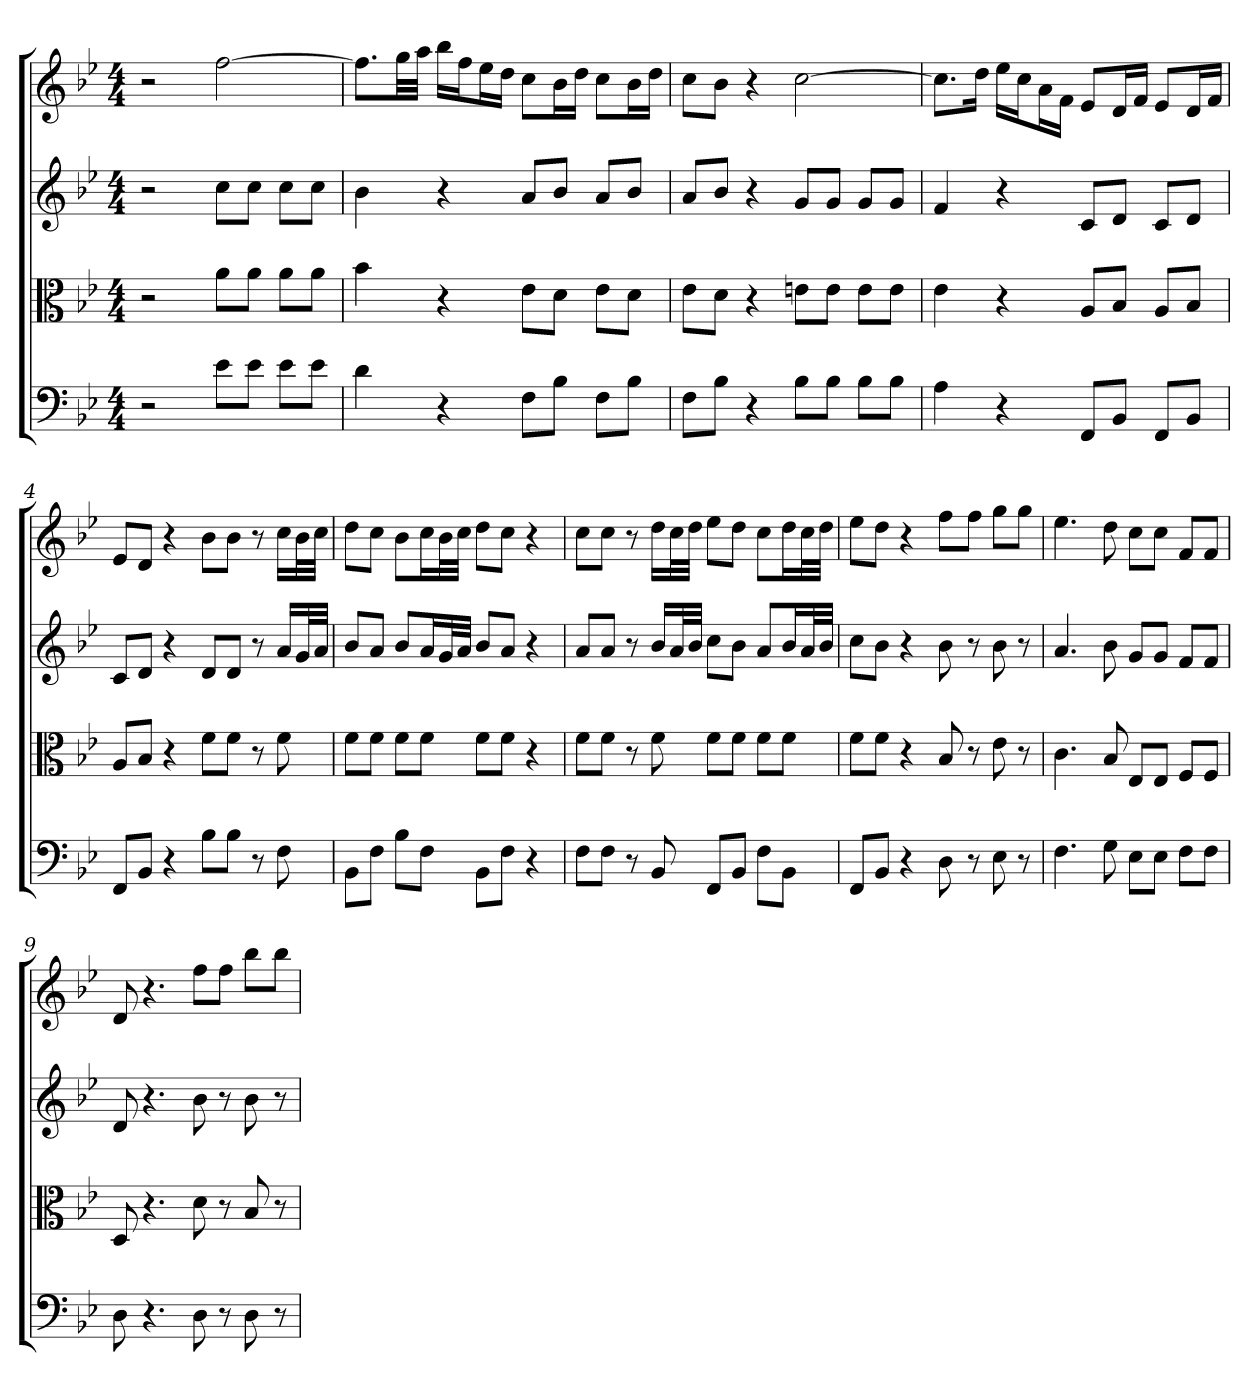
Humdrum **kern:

**kern	**kern	**kern	**kern
*part4	*part3	*part2	*part1
*staff4	*staff3	*staff2	*staff1
*clefF4	*clefC3	*	*
*k[b-e-]	*k[b-e-]	*k[b-e-]	*k[b-e-]
*B-:	*B-:	*B-:	*B-:
*M4/4	*M4/4	*M4/4	*M4/4
=	=	=	=
2r	2r	2r	2r
8e-\L	8a\L	8ccL	[2ff
8e-\J	8a\J	8ccJ	.
8e-\L	8a\L	8ccL	.
8e-\J	8a\J	8ccJ	.
=1	=1	=1	=1
4d	4b-	4b-	8.ffL]
.	.	.	32ggLL
.	.	.	32aaJJJ
4r	4r	4r	16bb-LL
.	.	.	16ffJ
.	.	.	16ee-L
.	.	.	16ddJJ
8F\L	8e-\L	8aL	8ccL
8B-\J	8d\J	8b-J	16b-L
.	.	.	16ddJJ
8F\L	8e-\L	8aL	8ccL
8B-\J	8d\J	8b-J	16b-L
.	.	.	16ddJJ
=2	=2	=2	=2
8F\L	8e-\L	8aL	8ccL
8B-\J	8d\J	8b-J	8b-J
4r	4r	4r	4r
8B-\L	8en\L	8gL	[2cc
8B-\J	8e\J	8gJ	.
8B-\L	8e\L	8gL	.
8B-\J	8e\J	8gJ	.
=3	=3	=3	=3
4A	4e-	4f	8.ccL]
.	.	.	16ddJk
4r	4r	4r	16ee-LL
.	.	.	16ccJ
.	.	.	16aL
.	.	.	16fJJ
8FF/L	8A/L	8cL	8e-L
8BB-/J	8B-/J	8dJ	16dL
.	.	.	16fJJ
8FF/L	8A/L	8cL	8e-L
8BB-/J	8B-/J	8dJ	16dL
.	.	.	16fJJ
=4	=4	=4	=4
8FF/L	8A/L	8cL	8e-L
8BB-/J	8B-/J	8dJ	8dJ
4r	4r	4r	4r
8B-\L	8f\L	8dL	8b-L
8B-\J	8f\J	8dJ	8b-J
8r	8r	8r	8r
8F	8f	16aLL	16ccLL
.	.	32gL	32b-L
.	.	32aJJJ	32ccJJJ
=5	=5	=5	=5
8BB-\L	8f\L	8b-L	8ddL
8F\J	8f\J	8aJ	8ccJ
8B-\L	8f\L	8b-L	8b-L
8F\J	8f\J	16aL	16ccL
.	.	32gL	32b-L
.	.	32aJJJ	32ccJJJ
8BB-\L	8f\L	8b-L	8ddL
8F\J	8f\J	8aJ	8ccJ
4r	4r	4r	4r
=6	=6	=6	=6
8F\L	8f\L	8aL	8ccL
8F\J	8f\J	8aJ	8ccJ
8r	8r	8r	8r
8BB-	8f	16b-LL	16ddLL
.	.	32aL	32ccL
.	.	32b-JJJ	32ddJJJ
8FF/L	8f\L	8ccL	8ee-L
8BB-/J	8f\J	8b-J	8ddJ
8F\L	8f\L	8aL	8ccL
8BB-\J	8f\J	16b-L	16ddL
.	.	32aL	32ccL
.	.	32b-JJJ	32ddJJJ
=7	=7	=7	=7
8FF/L	8f\L	8ccL	8ee-L
8BB-/J	8f\J	8b-J	8ddJ
4r	4r	4r	4r
8D	8B-	8b-	8ffL
8r	8r	8r	8ffJ
8E-	8e-	8b-	8ggL
8r	8r	8r	8ggJ
=8	=8	=8	=8
4.F	4.c	4.a	4.ee-
8G	8B-	8b-	8dd
8E-\L	8E-/L	8gL	8ccL
8E-\J	8E-/J	8gJ	8ccJ
8F\L	8F/L	8fL	8fL
8F\J	8F/J	8fJ	8fJ
=9	=9	=9	=9
8D	8D	8d	8d
4.r	4.r	4.r	4.r
8D	8d	8b-	8ffL
8r	8r	8r	8ffJ
8D	8B-	8b-	8bb-L
8r	8r	8r	8bb-J
=	=	=	=
*-	*-	*-	*-
